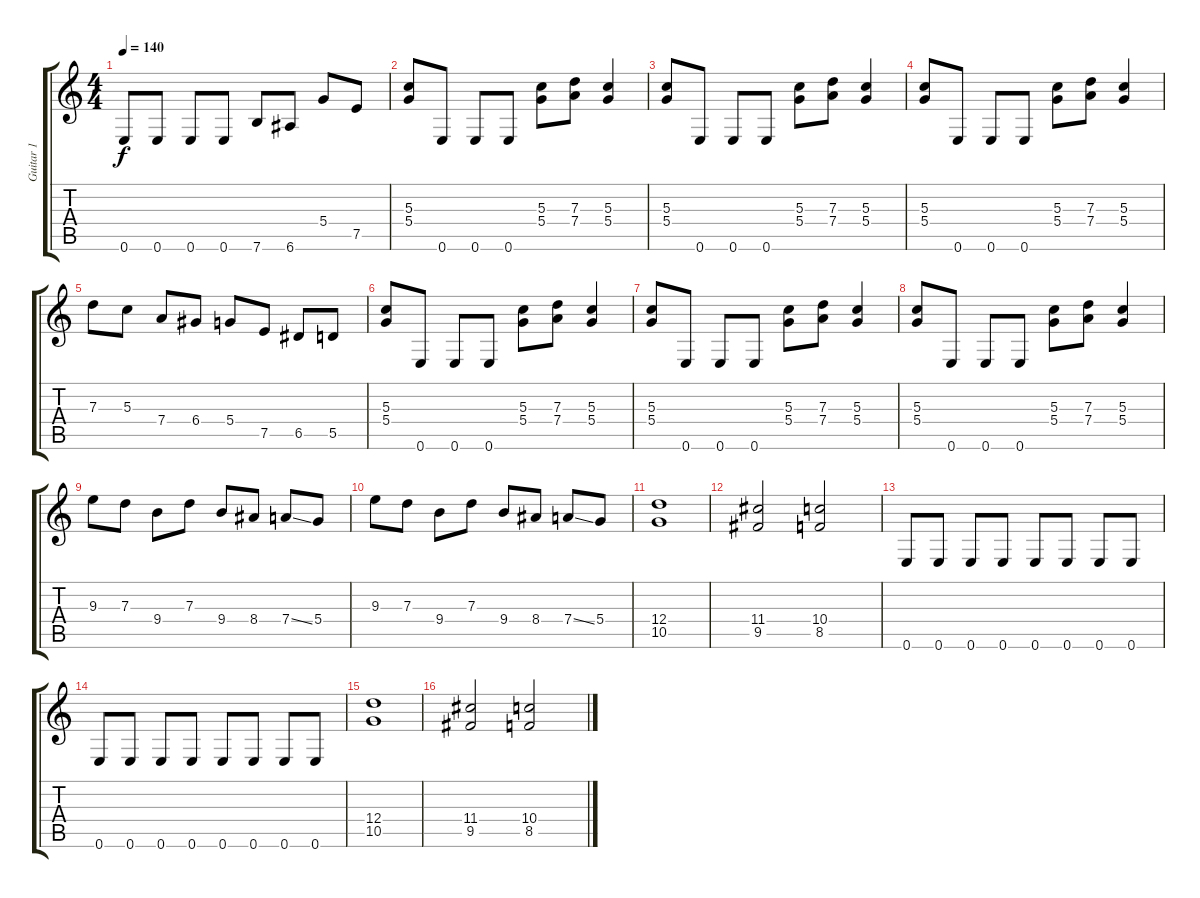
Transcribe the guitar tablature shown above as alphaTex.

\track ("Guitar 1" "Guitar 1") {instrument overdrivenguitar}
\staff {score tabs}
\tuning (E4 B3 G3 D3 A2 E2) {hide}
\ts (4 4)
\tempo 140
\clef g2
\ks c
0.6.8{dy f} 0.6.8 0.6.8 0.6.8 7.6.8 6.6.8 5.4.8 7.5.8 |
(5.3 5.4).8 0.6.8 0.6.8 0.6.8 (5.3 5.4).8 (7.3 7.4).8 (5.3 5.4).4 |
(5.3 5.4).8 0.6.8 0.6.8 0.6.8 (5.3 5.4).8 (7.3 7.4).8 (5.3 5.4).4 |
(5.3 5.4).8 0.6.8 0.6.8 0.6.8 (5.3 5.4).8 (7.3 7.4).8 (5.3 5.4).4 |
7.3.8 5.3.8 7.4.8 6.4.8 5.4.8 7.5.8 6.5.8 5.5.8 |
(5.3 5.4).8 0.6.8 0.6.8 0.6.8 (5.3 5.4).8 (7.3 7.4).8 (5.3 5.4).4 |
(5.3 5.4).8 0.6.8 0.6.8 0.6.8 (5.3 5.4).8 (7.3 7.4).8 (5.3 5.4).4 |
(5.3 5.4).8 0.6.8 0.6.8 0.6.8 (5.3 5.4).8 (7.3 7.4).8 (5.3 5.4).4 |
9.3.8 7.3.8 9.4.8 7.3.8 9.4.8 8.4.8 7.4{ss}.8 5.4.8 |
9.3.8 7.3.8 9.4.8 7.3.8 9.4.8 8.4.8 7.4{ss}.8 5.4.8 |
(12.4 10.5).1 |
(11.4 9.5).2 (10.4 8.5).2 |
0.6.8 0.6.8 0.6.8 0.6.8 0.6.8 0.6.8 0.6.8 0.6.8 |
0.6.8 0.6.8 0.6.8 0.6.8 0.6.8 0.6.8 0.6.8 0.6.8 |
(12.4 10.5).1 |
(11.4 9.5).2 (10.4 8.5).2
